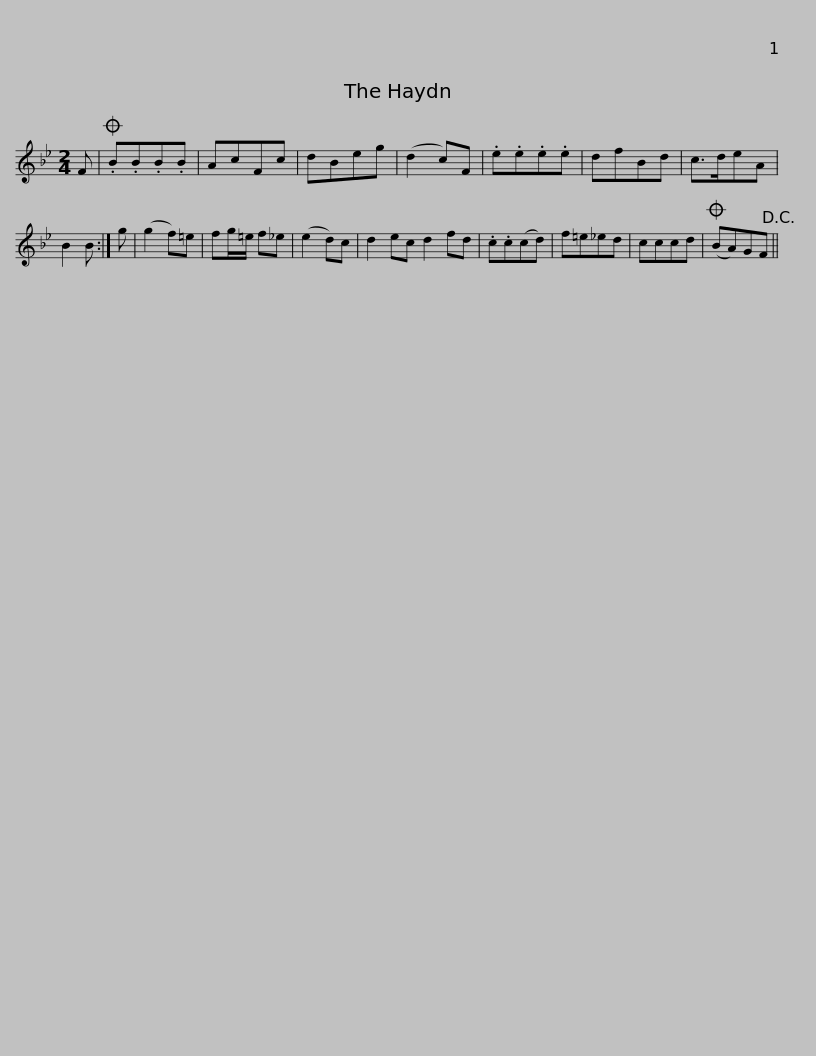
X:1
L:1/8
M:2/4
I:linebreak $
K:Bb
V:1 treble
V:1
 F |O .B.B.B.B | AcFc | dBeg | (d2 c)F | %5
 .e.e.e.e | dfBd | c>deA | B2 B :| g | %10
 (g2 f)=e |$ fg/=e/ f_e | (e2 d)c | d2 ec d2 fd | .c.c(cd) | %15
 f=e_ed | cccd |O (BA)GF!D.C.! || %18
